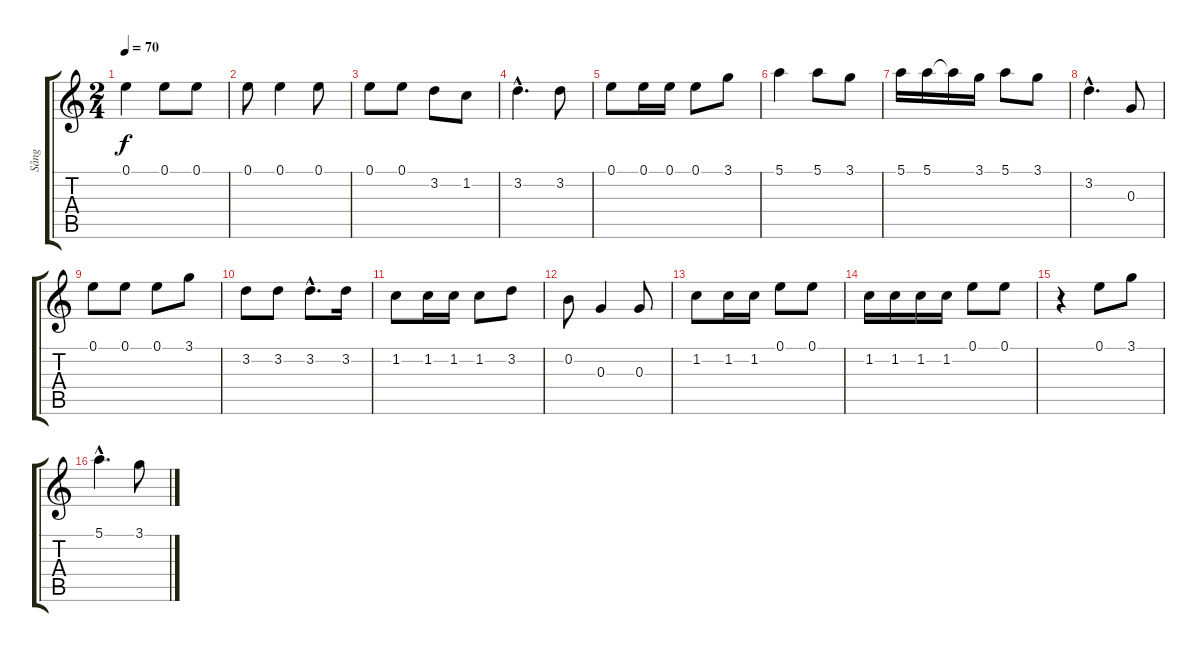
\track ("Sång" "Sång") {instrument contrabass}
\staff {score tabs}
\tuning (E4 B3 G3 D3 A2 E2) {hide}
\ts (2 4)
\tempo 70
\clef g2
\ks c
0.1.4{dy f} 0.1.8 0.1.8 |
0.1.8 0.1.4 0.1.8 |
0.1.8 0.1.8 3.2.8 1.2.8 |
3.2{hac}.4{d} 3.2.8 |
0.1.8 0.1.16 0.1.16 0.1.8 3.1.8 |
5.1.4 5.1.8 3.1.8 |
5.1.16 5.1.16 5.1{t}.16 3.1.16 5.1.8 3.1.8 |
3.2{hac}.4{d} 0.3.8 |
0.1.8 0.1.8 0.1.8 3.1.8 |
3.2.8 3.2.8 3.2{hac}.8{d} 3.2.16 |
1.2.8 1.2.16 1.2.16 1.2.8 3.2.8 |
0.2.8 0.3.4 0.3.8 |
1.2.8 1.2.16 1.2.16 0.1.8 0.1.8 |
1.2.16 1.2.16 1.2.16 1.2.16 0.1.8 0.1.8 |
r.4 0.1.8 3.1.8 |
5.1{hac}.4{d} 3.1.8
